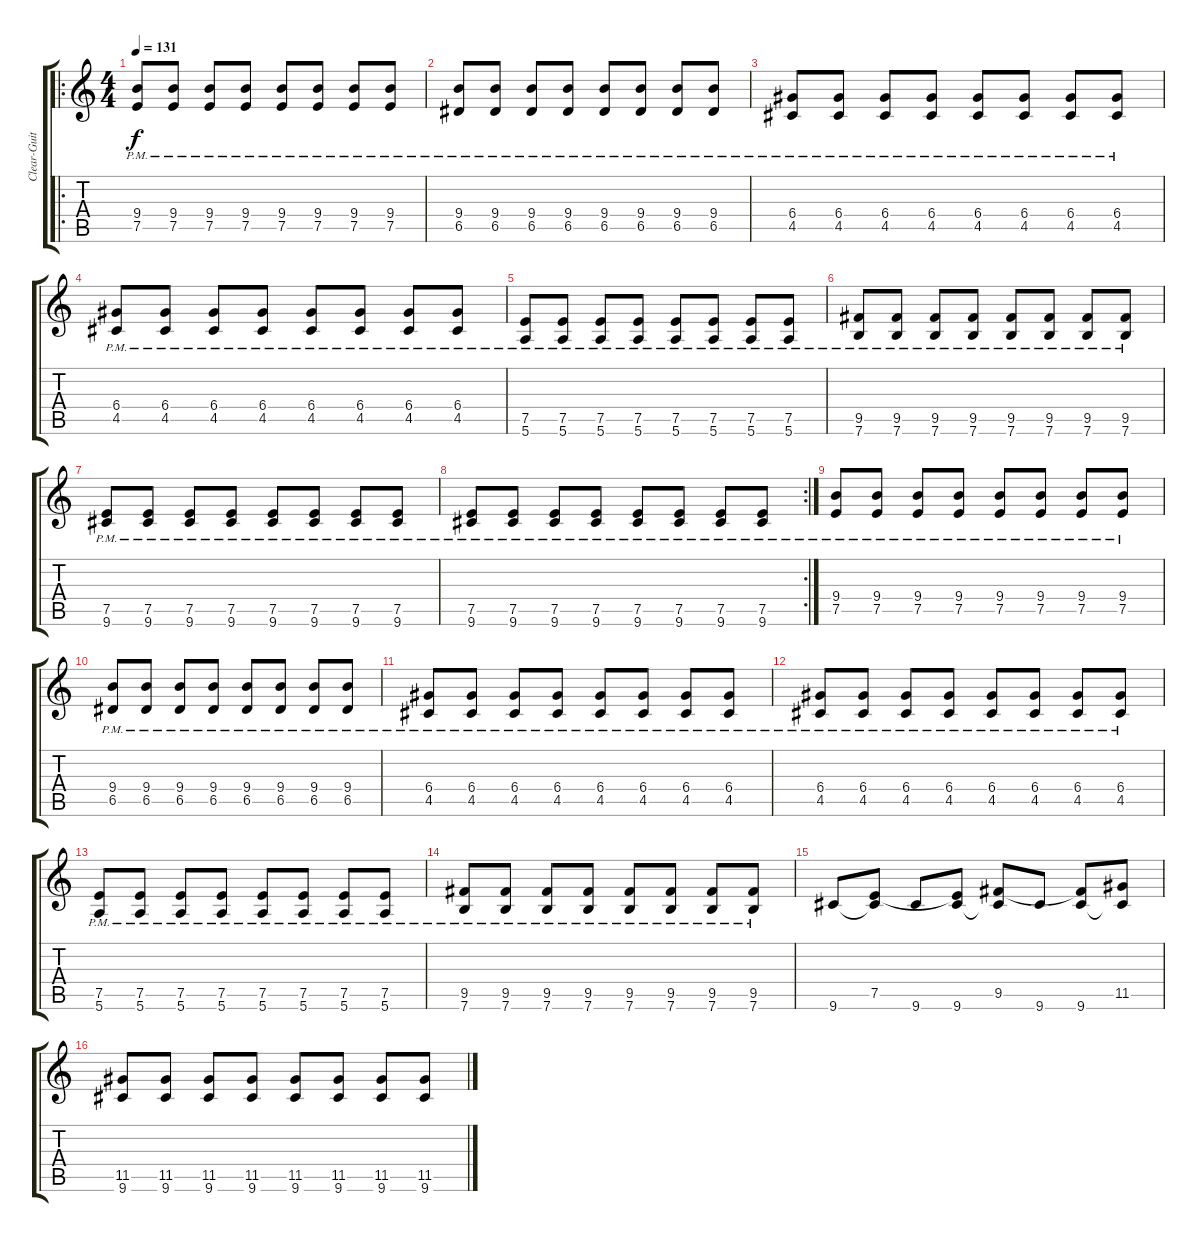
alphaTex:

\track ("Clear-Guitar" "Clear-Guit") {instrument electricguitarclean}
\staff {score tabs}
\tuning (E4 B3 G3 D3 A2 E2) {hide}
\ro
\ts (4 4)
\tempo 131
\clef g2
\ks c
(9.4{pm} 7.5{pm}).8{dy f instrument electricguitarclean} (9.4{pm} 7.5{pm}).8 (9.4{pm} 7.5{pm}).8 (9.4{pm} 7.5{pm}).8 (9.4{pm} 7.5{pm}).8 (9.4{pm} 7.5{pm}).8 (9.4{pm} 7.5{pm}).8 (9.4{pm} 7.5{pm}).8 |
(9.4{pm} 6.5{pm}).8 (9.4{pm} 6.5{pm}).8 (9.4{pm} 6.5{pm}).8 (9.4{pm} 6.5{pm}).8 (9.4{pm} 6.5{pm}).8 (9.4{pm} 6.5{pm}).8 (9.4{pm} 6.5{pm}).8 (9.4{pm} 6.5{pm}).8 |
(6.4{pm} 4.5{pm}).8 (6.4{pm} 4.5{pm}).8 (6.4{pm} 4.5{pm}).8 (6.4{pm} 4.5{pm}).8 (6.4{pm} 4.5{pm}).8 (6.4{pm} 4.5{pm}).8 (6.4{pm} 4.5{pm}).8 (6.4{pm} 4.5{pm}).8 |
(6.4{pm} 4.5{pm}).8 (6.4{pm} 4.5{pm}).8 (6.4{pm} 4.5{pm}).8 (6.4{pm} 4.5{pm}).8 (6.4{pm} 4.5{pm}).8 (6.4{pm} 4.5{pm}).8 (6.4{pm} 4.5{pm}).8 (6.4{pm} 4.5{pm}).8 |
(7.5{pm} 5.6{pm}).8 (7.5{pm} 5.6{pm}).8 (7.5{pm} 5.6{pm}).8 (7.5{pm} 5.6{pm}).8 (7.5{pm} 5.6{pm}).8 (7.5{pm} 5.6{pm}).8 (7.5{pm} 5.6{pm}).8 (7.5{pm} 5.6{pm}).8 |
(9.5{pm} 7.6{pm}).8 (9.5{pm} 7.6{pm}).8 (9.5{pm} 7.6{pm}).8 (9.5{pm} 7.6{pm}).8 (9.5{pm} 7.6{pm}).8 (9.5{pm} 7.6{pm}).8 (9.5{pm} 7.6{pm}).8 (9.5{pm} 7.6{pm}).8 |
(7.5{pm} 9.6{pm}).8 (7.5{pm} 9.6{pm}).8 (7.5{pm} 9.6{pm}).8 (7.5{pm} 9.6{pm}).8 (7.5{pm} 9.6{pm}).8 (7.5{pm} 9.6{pm}).8 (7.5{pm} 9.6{pm}).8 (7.5{pm} 9.6{pm}).8 |
\rc 2
(7.5{pm} 9.6{pm}).8 (7.5{pm} 9.6{pm}).8 (7.5{pm} 9.6{pm}).8 (7.5{pm} 9.6{pm}).8 (7.5{pm} 9.6{pm}).8 (7.5{pm} 9.6{pm}).8 (7.5{pm} 9.6{pm}).8 (7.5{pm} 9.6{pm}).8 |
(9.4{pm} 7.5{pm}).8 (9.4{pm} 7.5{pm}).8 (9.4{pm} 7.5{pm}).8 (9.4{pm} 7.5{pm}).8 (9.4{pm} 7.5{pm}).8 (9.4{pm} 7.5{pm}).8 (9.4{pm} 7.5{pm}).8 (9.4{pm} 7.5{pm}).8 |
(9.4{pm} 6.5{pm}).8 (9.4{pm} 6.5{pm}).8 (9.4{pm} 6.5{pm}).8 (9.4{pm} 6.5{pm}).8 (9.4{pm} 6.5{pm}).8 (9.4{pm} 6.5{pm}).8 (9.4{pm} 6.5{pm}).8 (9.4{pm} 6.5{pm}).8 |
(6.4{pm} 4.5{pm}).8 (6.4{pm} 4.5{pm}).8 (6.4{pm} 4.5{pm}).8 (6.4{pm} 4.5{pm}).8 (6.4{pm} 4.5{pm}).8 (6.4{pm} 4.5{pm}).8 (6.4{pm} 4.5{pm}).8 (6.4{pm} 4.5{pm}).8 |
(6.4{pm} 4.5{pm}).8 (6.4{pm} 4.5{pm}).8 (6.4{pm} 4.5{pm}).8 (6.4{pm} 4.5{pm}).8 (6.4{pm} 4.5{pm}).8 (6.4{pm} 4.5{pm}).8 (6.4{pm} 4.5{pm}).8 (6.4{pm} 4.5{pm}).8 |
(7.5{pm} 5.6{pm}).8 (7.5{pm} 5.6{pm}).8 (7.5{pm} 5.6{pm}).8 (7.5{pm} 5.6{pm}).8 (7.5{pm} 5.6{pm}).8 (7.5{pm} 5.6{pm}).8 (7.5{pm} 5.6{pm}).8 (7.5{pm} 5.6{pm}).8 |
(9.5{pm} 7.6{pm}).8 (9.5{pm} 7.6{pm}).8 (9.5{pm} 7.6{pm}).8 (9.5{pm} 7.6{pm}).8 (9.5{pm} 7.6{pm}).8 (9.5{pm} 7.6{pm}).8 (9.5{pm} 7.6{pm}).8 (9.5{pm} 7.6{pm}).8 |
9.6.8 (7.5 9.6{t}).8 9.6.8 (7.5{t} 9.6).8 (9.5 9.6{t}).8 9.6.8 (9.5{t} 9.6).8 (11.5 9.6{t}).8 |
(11.5 9.6).8 (11.5 9.6).8 (11.5 9.6).8 (11.5 9.6).8 (11.5 9.6).8 (11.5 9.6).8 (11.5 9.6).8 (11.5 9.6).8
